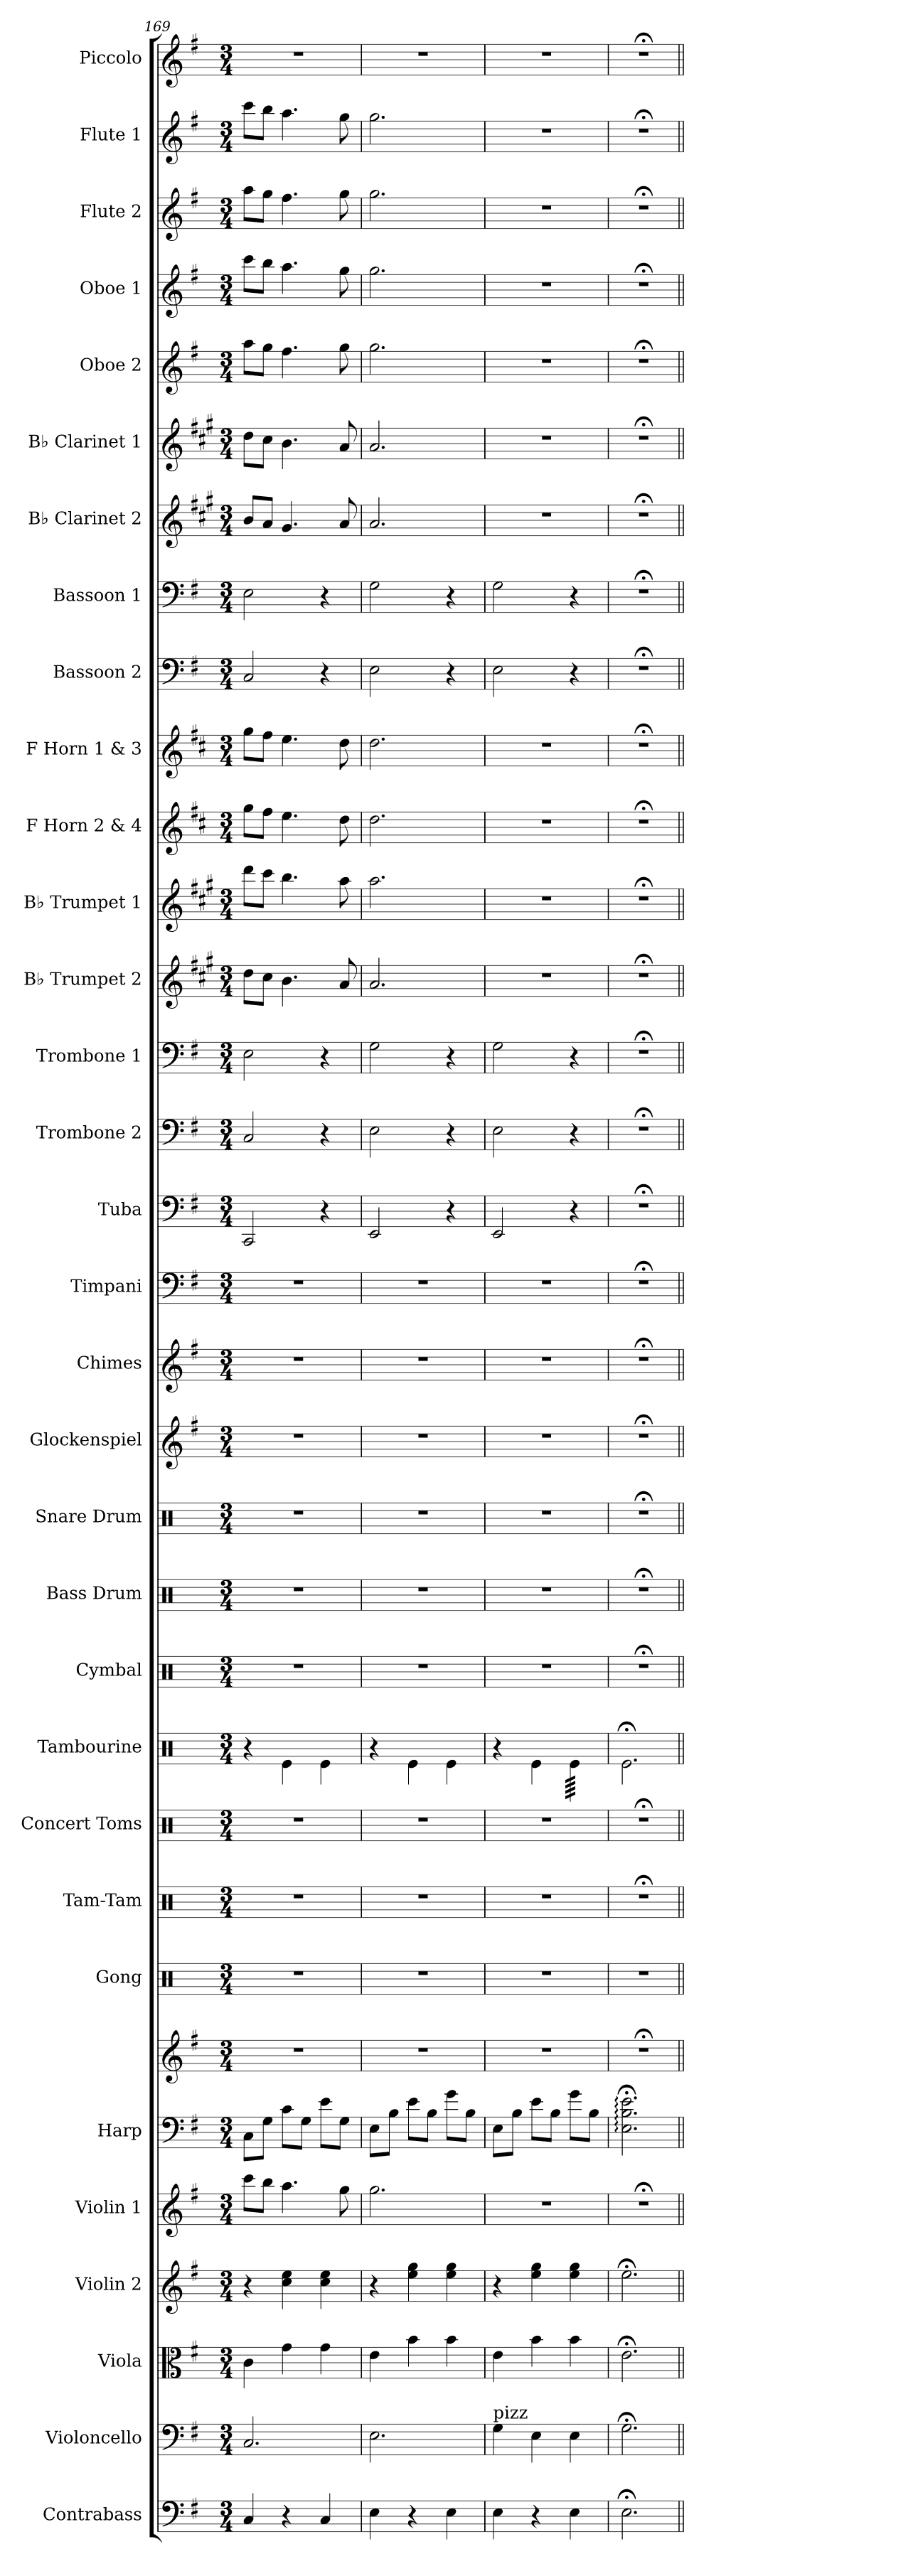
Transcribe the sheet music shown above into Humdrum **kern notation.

**kern	**kern	**kern	**kern	**kern	**kern	**kern	**kern	**kern	**kern	**kern	**kern	**kern	**kern	**kern	**kern	**kern	**kern	**kern	**kern	**kern	**kern	**kern	**kern	**kern	**kern	**kern	**kern	**kern	**kern	**kern	**kern	**kern
*part32	*part31	*part30	*part29	*part28	*part27	*part27	*part26	*part25	*part24	*part23	*part22	*part21	*part20	*part19	*part18	*part17	*part16	*part15	*part14	*part13	*part12	*part11	*part10	*part9	*part8	*part7	*part6	*part5	*part4	*part3	*part2	*part1
*staff33	*staff32	*staff31	*staff30	*staff29	*staff28	*staff27	*staff26	*staff25	*staff24	*staff23	*staff22	*staff21	*staff20	*staff19	*staff18	*staff17	*staff16	*staff15	*staff14	*staff13	*staff12	*staff11	*staff10	*staff9	*staff8	*staff7	*staff6	*staff5	*staff4	*staff3	*staff2	*staff1
*I"Contrabass	*I"Violoncello	*I"Viola	*I"Violin 2	*I"Violin 1	*I"Harp	*	*I"Gong	*I"Tam-Tam	*I"Concert Toms	*I"Tambourine	*I"Cymbal	*I"Bass Drum	*I"Snare Drum	*I"Glockenspiel	*I"Chimes	*I"Timpani	*I"Tuba	*I"Trombone 2	*I"Trombone 1	*I"B♭ Trumpet 2	*I"B♭ Trumpet 1	*I"F Horn 2 &amp; 4	*I"F Horn 1 &amp; 3	*I"Bassoon 2	*I"Bassoon 1	*I"B♭ Clarinet 2	*I"B♭ Clarinet 1	*I"Oboe 2	*I"Oboe 1	*I"Flute 2	*I"Flute 1	*I"Piccolo
*I'Cb.	*I'Vc.	*I'Vla.	*I'Vln. 2	*I'Vln. 1	*I'Hrp.	*	*I'Gong	*I'Tam	*I'C. Toms	*I'Tamb.	*I'Cym.	*I'B. Dr.	*I'Sn. Dr.	*I'Glock.	*I'Cme.	*I'Timp.	*I'Tba.	*I'Tbn. 2	*I'Tbn. 1	*I'B♭ Tpt. 2	*I'B♭ Tpt. 1	*I'F Hn. 2 4	*I'F Hn. 1 3	*I'Bsn. 2	*I'Bsn. 1	*I'B♭ Cl. 2	*I'B♭ Cl. 1	*I'Ob. 2	*I'Ob. 1	*I'Fl. 2	*I'Fl. 1	*I'Picc.
*clefF4	*clefF4	*clefC3	*clefG2	*clefG2	*clefF4	*clefG2	*clefX	*clefX	*clefX	*clefX	*clefX	*clefX	*clefX	*clefG2	*clefG2	*clefF4	*clefF4	*clefF4	*clefF4	*clefG2	*clefG2	*clefG2	*clefG2	*clefF4	*clefF4	*clefG2	*clefG2	*clefG2	*clefG2	*clefG2	*clefG2	*clefG2
*ITrd7c12	*	*	*	*	*	*	*	*	*	*	*	*	*	*ITrd-14c-24	*	*	*	*	*	*ITrd1c2	*ITrd1c2	*ITrd4c7	*ITrd4c7	*	*	*ITrd1c2	*ITrd1c2	*	*	*	*	*ITrd-7c-12
*k[f#]	*k[f#]	*k[f#]	*k[f#]	*k[f#]	*k[f#]	*k[f#]	*k[]	*k[]	*k[]	*k[]	*k[]	*k[]	*k[]	*k[f#]	*k[f#]	*k[f#]	*k[f#]	*k[f#]	*k[f#]	*k[f#]	*k[f#]	*k[f#]	*k[f#]	*k[f#]	*k[f#]	*k[f#]	*k[f#]	*k[f#]	*k[f#]	*k[f#]	*k[f#]	*k[f#]
*M3/4	*M3/4	*M3/4	*M3/4	*M3/4	*M3/4	*M3/4	*M3/4	*M3/4	*M3/4	*M3/4	*M3/4	*M3/4	*M3/4	*M3/4	*M3/4	*M3/4	*M3/4	*M3/4	*M3/4	*M3/4	*M3/4	*M3/4	*M3/4	*M3/4	*M3/4	*M3/4	*M3/4	*M3/4	*M3/4	*M3/4	*M3/4	*M3/4
=169	=169	=169	=169	=169	=169	=169	=169	=169	=169	=169	=169	=169	=169	=169	=169	=169	=169	=169	=169	=169	=169	=169	=169	=169	=169	=169	=169	=169	=169	=169	=169	=169
4CC/	2.C/	4c\	4r	8ccc\L	8C\L	2.r	2.r	2.r	2.r	4r	2.r	2.r	2.r	2.r	2.r	2.r	2CC/	2C/	2E\	8cc\L	8ccc\L	8cc\L	8cc\L	2C/	2E\	8a/L	8cc\L	8aa\L	8ccc\L	8aa\L	8ccc\L	2.r
.	.	.	.	8bb\J	8G\J	.	.	.	.	.	.	.	.	.	.	.	.	.	.	8b\J	8bb\J	8b\J	8b\J	.	.	8g/J	8b\J	8gg\J	8bb\J	8gg\J	8bb\J	.
4r	.	4g\	4cc\ 4ee\	4.aa\	8c\L	.	.	.	.	4Re\	.	.	.	.	.	.	.	.	.	4.a\	4.aa\	4.a\	4.a\	.	.	4.f#/	4.a\	4.ff#\	4.aa\	4.ff#\	4.aa\	.
.	.	.	.	.	8G\J	.	.	.	.	.	.	.	.	.	.	.	.	.	.	.	.	.	.	.	.	.	.	.	.	.	.	.
4CC/	.	4g\	4cc\ 4ee\	.	8e\L	.	.	.	.	4Re\	.	.	.	.	.	.	4r	4r	4r	.	.	.	.	4r	4r	.	.	.	.	.	.	.
.	.	.	.	8gg\	8G\J	.	.	.	.	.	.	.	.	.	.	.	.	.	.	8g/	8gg\	8g\	8g\	.	.	8g/	8g/	8gg\	8gg\	8gg\	8gg\	.
=170	=170	=170	=170	=170	=170	=170	=170	=170	=170	=170	=170	=170	=170	=170	=170	=170	=170	=170	=170	=170	=170	=170	=170	=170	=170	=170	=170	=170	=170	=170	=170	=170
4EE\	2.E\	4e\	4r	2.gg\	8E\L	2.r	2.r	2.r	2.r	4r	2.r	2.r	2.r	2.r	2.r	2.r	2EE/	2E\	2G\	2.g/	2.gg\	2.g\	2.g\	2E\	2G\	2.g/	2.g/	2.gg\	2.gg\	2.gg\	2.gg\	2.r
.	.	.	.	.	8B\J	.	.	.	.	.	.	.	.	.	.	.	.	.	.	.	.	.	.	.	.	.	.	.	.	.	.	.
4r	.	4b\	4ee\ 4gg\	.	8e\L	.	.	.	.	4Re\	.	.	.	.	.	.	.	.	.	.	.	.	.	.	.	.	.	.	.	.	.	.
.	.	.	.	.	8B\J	.	.	.	.	.	.	.	.	.	.	.	.	.	.	.	.	.	.	.	.	.	.	.	.	.	.	.
4EE\	.	4b\	4ee\ 4gg\	.	8g\L	.	.	.	.	4Re\	.	.	.	.	.	.	4r	4r	4r	.	.	.	.	4r	4r	.	.	.	.	.	.	.
.	.	.	.	.	8B\J	.	.	.	.	.	.	.	.	.	.	.	.	.	.	.	.	.	.	.	.	.	.	.	.	.	.	.
=171	=171	=171	=171	=171	=171	=171	=171	=171	=171	=171	=171	=171	=171	=171	=171	=171	=171	=171	=171	=171	=171	=171	=171	=171	=171	=171	=171	=171	=171	=171	=171	=171
!	!LO:TX:a:t=pizz	!	!	!	!	!	!	!	!	!	!	!	!	!	!	!	!	!	!	!	!	!	!	!	!	!	!	!	!	!	!	!
4EE\	4G\	4e\	4r	2.r	8E\L	2.r	2.r	2.r	2.r	4r	2.r	2.r	2.r	2.r	2.r	2.r	2EE/	2E\	2G\	2.r	2.r	2.r	2.r	2E\	2G\	2.r	2.r	2.r	2.r	2.r	2.r	2.r
.	.	.	.	.	8B\J	.	.	.	.	.	.	.	.	.	.	.	.	.	.	.	.	.	.	.	.	.	.	.	.	.	.	.
4r	4E\	4b\	4ee\ 4gg\	.	8e\L	.	.	.	.	4Re\	.	.	.	.	.	.	.	.	.	.	.	.	.	.	.	.	.	.	.	.	.	.
.	.	.	.	.	8B\J	.	.	.	.	.	.	.	.	.	.	.	.	.	.	.	.	.	.	.	.	.	.	.	.	.	.	.
*	*	*	*	*	*	*	*	*	*	*tremolo	*	*	*	*	*	*	*	*	*	*	*	*	*	*	*	*	*	*	*	*	*	*
4EE\	4E\	4b\	4ee\ 4gg\	.	8g\L	.	.	.	.	64Re\LLLL	.	.	.	.	.	.	4r	4r	4r	.	.	.	.	4r	4r	.	.	.	.	.	.	.
.	.	.	.	.	.	.	.	.	.	64Re\	.	.	.	.	.	.	.	.	.	.	.	.	.	.	.	.	.	.	.	.	.	.
.	.	.	.	.	.	.	.	.	.	64Re\	.	.	.	.	.	.	.	.	.	.	.	.	.	.	.	.	.	.	.	.	.	.
.	.	.	.	.	.	.	.	.	.	64Re\	.	.	.	.	.	.	.	.	.	.	.	.	.	.	.	.	.	.	.	.	.	.
.	.	.	.	.	.	.	.	.	.	64Re\	.	.	.	.	.	.	.	.	.	.	.	.	.	.	.	.	.	.	.	.	.	.
.	.	.	.	.	.	.	.	.	.	64Re\	.	.	.	.	.	.	.	.	.	.	.	.	.	.	.	.	.	.	.	.	.	.
.	.	.	.	.	.	.	.	.	.	64Re\	.	.	.	.	.	.	.	.	.	.	.	.	.	.	.	.	.	.	.	.	.	.
.	.	.	.	.	.	.	.	.	.	64Re\	.	.	.	.	.	.	.	.	.	.	.	.	.	.	.	.	.	.	.	.	.	.
.	.	.	.	.	8B\J	.	.	.	.	64Re\	.	.	.	.	.	.	.	.	.	.	.	.	.	.	.	.	.	.	.	.	.	.
.	.	.	.	.	.	.	.	.	.	64Re\	.	.	.	.	.	.	.	.	.	.	.	.	.	.	.	.	.	.	.	.	.	.
.	.	.	.	.	.	.	.	.	.	64Re\	.	.	.	.	.	.	.	.	.	.	.	.	.	.	.	.	.	.	.	.	.	.
.	.	.	.	.	.	.	.	.	.	64Re\	.	.	.	.	.	.	.	.	.	.	.	.	.	.	.	.	.	.	.	.	.	.
.	.	.	.	.	.	.	.	.	.	64Re\	.	.	.	.	.	.	.	.	.	.	.	.	.	.	.	.	.	.	.	.	.	.
.	.	.	.	.	.	.	.	.	.	64Re\	.	.	.	.	.	.	.	.	.	.	.	.	.	.	.	.	.	.	.	.	.	.
.	.	.	.	.	.	.	.	.	.	64Re\	.	.	.	.	.	.	.	.	.	.	.	.	.	.	.	.	.	.	.	.	.	.
.	.	.	.	.	.	.	.	.	.	64Re\JJJJ	.	.	.	.	.	.	.	.	.	.	.	.	.	.	.	.	.	.	.	.	.	.
*	*	*	*	*	*	*	*	*	*	*Xtremolo	*	*	*	*	*	*	*	*	*	*	*	*	*	*	*	*	*	*	*	*	*	*
=172	=172	=172	=172	=172	=172	=172	=172	=172	=172	=172	=172	=172	=172	=172	=172	=172	=172	=172	=172	=172	=172	=172	=172	=172	=172	=172	=172	=172	=172	=172	=172	=172
2.EE;<\	2.G;<\	2.e;<\	2.ee;<\	2.r;<	2.E\;<: 2.B\;<: 2.e\;<:	2.r;<	2.r	2.r;<	2.r;<	2.Re;<\	2.r;<	2.r;<	2.r;<	2.r;<	2.r;<	2.r;<	2.r;<	2.r;<	2.r;<	2.r;<	2.r;<	2.r;<	2.r;<	2.r;<	2.r;<	2.r;<	2.r;<	2.r;<	2.r;<	2.r;<	2.r;<	2.r;<
=||	=||	=||	=||	=||	=||	=||	=||	=||	=||	=||	=||	=||	=||	=||	=||	=||	=||	=||	=||	=||	=||	=||	=||	=||	=||	=||	=||	=||	=||	=||	=||	=||
*-	*-	*-	*-	*-	*-	*-	*-	*-	*-	*-	*-	*-	*-	*-	*-	*-	*-	*-	*-	*-	*-	*-	*-	*-	*-	*-	*-	*-	*-	*-	*-	*-
